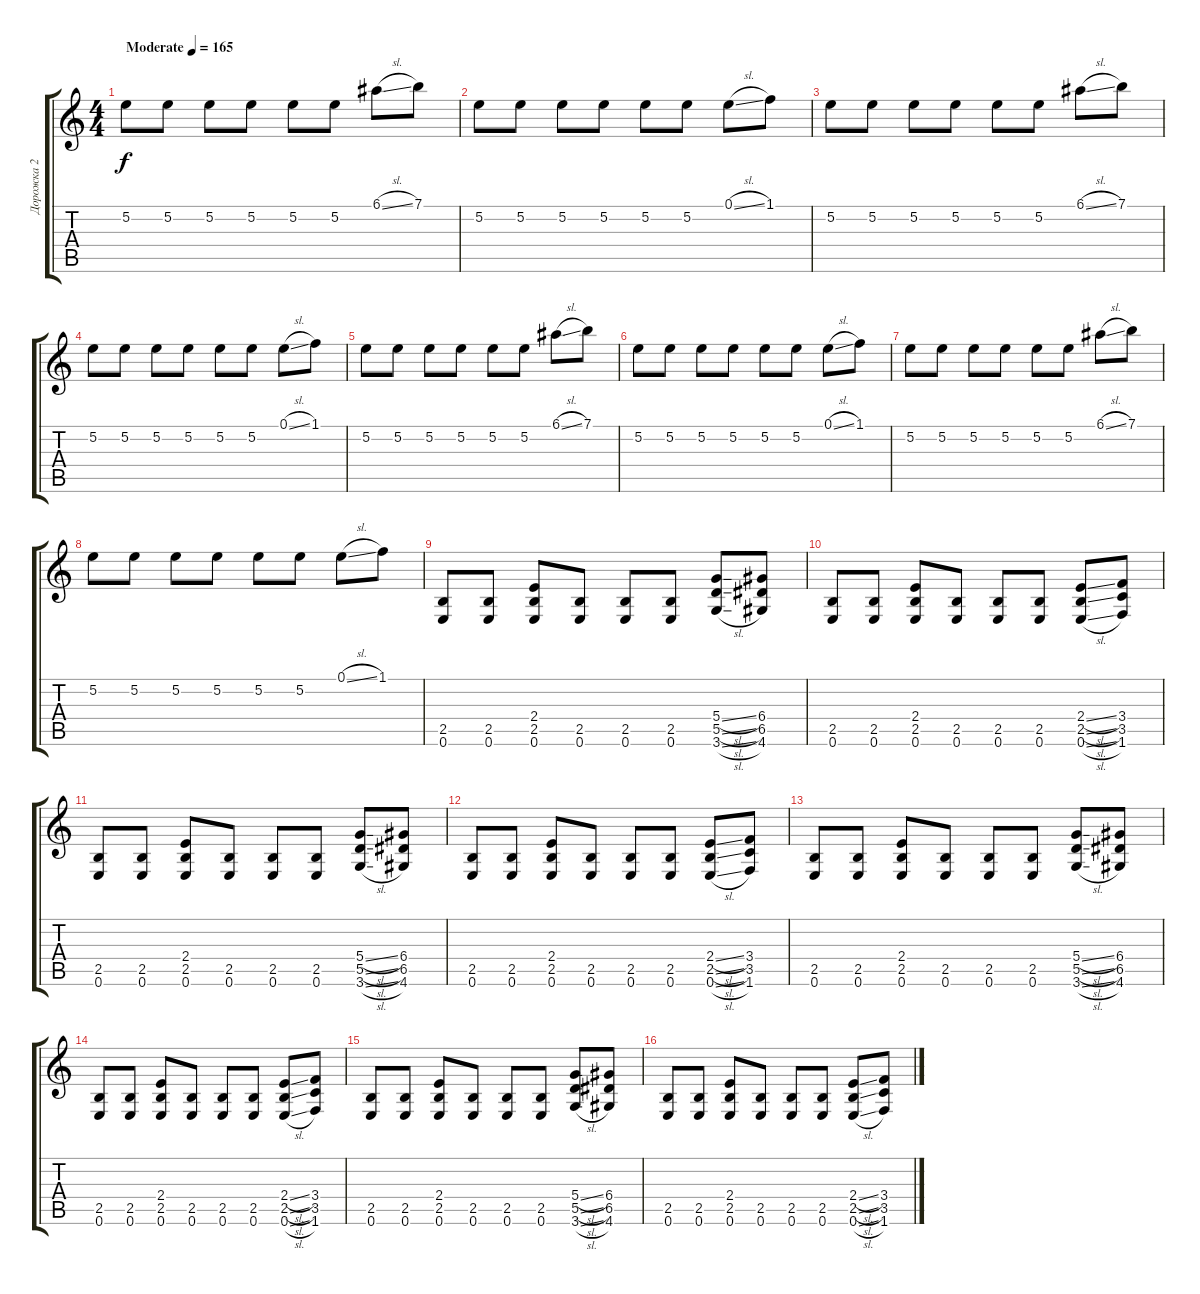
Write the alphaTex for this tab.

\track ("Дорожка 2" "Дорожка 2") {instrument overdrivenguitar}
\staff {score tabs}
\tuning (E4 B3 G3 D3 A2 E2) {hide}
\ts (4 4)
\tempo (165 "Moderate")
\clef g2
\ks c
5.2.8{dy f instrument overdrivenguitar} 5.2.8 5.2.8 5.2.8 5.2.8 5.2.8 6.1{sl}.8 7.1.8 |
5.2.8 5.2.8 5.2.8 5.2.8 5.2.8 5.2.8 0.1{sl}.8 1.1.8 |
5.2.8 5.2.8 5.2.8 5.2.8 5.2.8 5.2.8 6.1{sl}.8 7.1.8 |
5.2.8 5.2.8 5.2.8 5.2.8 5.2.8 5.2.8 0.1{sl}.8 1.1.8 |
5.2.8 5.2.8 5.2.8 5.2.8 5.2.8 5.2.8 6.1{sl}.8 7.1.8 |
5.2.8 5.2.8 5.2.8 5.2.8 5.2.8 5.2.8 0.1{sl}.8 1.1.8 |
5.2.8 5.2.8 5.2.8 5.2.8 5.2.8 5.2.8 6.1{sl}.8 7.1.8 |
5.2.8 5.2.8 5.2.8 5.2.8 5.2.8 5.2.8 0.1{sl}.8 1.1.8 |
(2.5 0.6).8{instrument distortionguitar} (2.5 0.6).8 (2.4 2.5 0.6).8 (2.5 0.6).8 (2.5 0.6).8 (2.5 0.6).8 (5.4{sl} 5.5{sl} 3.6{sl}).8 (6.4 6.5 4.6).8 |
(2.5 0.6).8{instrument distortionguitar} (2.5 0.6).8 (2.4 2.5 0.6).8 (2.5 0.6).8 (2.5 0.6).8 (2.5 0.6).8 (2.4{sl} 2.5{sl} 0.6{sl}).8 (3.4 3.5 1.6).8 |
(2.5 0.6).8{instrument distortionguitar} (2.5 0.6).8 (2.4 2.5 0.6).8 (2.5 0.6).8 (2.5 0.6).8 (2.5 0.6).8 (5.4{sl} 5.5{sl} 3.6{sl}).8 (6.4 6.5 4.6).8 |
(2.5 0.6).8{instrument distortionguitar} (2.5 0.6).8 (2.4 2.5 0.6).8 (2.5 0.6).8 (2.5 0.6).8 (2.5 0.6).8 (2.4{sl} 2.5{sl} 0.6{sl}).8 (3.4 3.5 1.6).8 |
(2.5 0.6).8{instrument distortionguitar} (2.5 0.6).8 (2.4 2.5 0.6).8 (2.5 0.6).8 (2.5 0.6).8 (2.5 0.6).8 (5.4{sl} 5.5{sl} 3.6{sl}).8 (6.4 6.5 4.6).8 |
(2.5 0.6).8{instrument distortionguitar} (2.5 0.6).8 (2.4 2.5 0.6).8 (2.5 0.6).8 (2.5 0.6).8 (2.5 0.6).8 (2.4{sl} 2.5{sl} 0.6{sl}).8 (3.4 3.5 1.6).8 |
(2.5 0.6).8{instrument distortionguitar} (2.5 0.6).8 (2.4 2.5 0.6).8 (2.5 0.6).8 (2.5 0.6).8 (2.5 0.6).8 (5.4{sl} 5.5{sl} 3.6{sl}).8 (6.4 6.5 4.6).8 |
(2.5 0.6).8{instrument distortionguitar} (2.5 0.6).8 (2.4 2.5 0.6).8 (2.5 0.6).8 (2.5 0.6).8 (2.5 0.6).8 (2.4{sl} 2.5{sl} 0.6{sl}).8 (3.4 3.5 1.6).8
